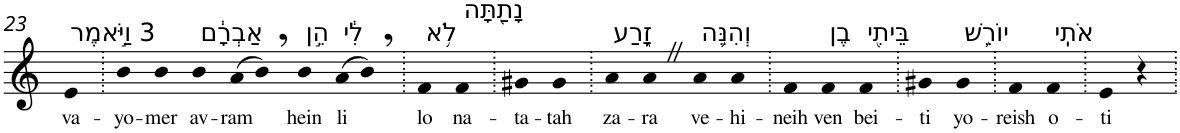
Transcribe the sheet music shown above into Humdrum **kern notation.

**kern	**text
*part1	*part1
*staff1	*staff1
*I"Piano	*
*I'Pno	*
!!LO:PB:g=z
*clefG2	*
*k[]	*
=23	=23
!LO:TX:a:t=3 וַיֹּ֣אמֶר	!
!	!LO:LY:b
4e	va-
=24.	=24.
!	!LO:LY:b
4b	-yo-
!	!LO:LY:b
4b	-mer
!LO:TX:a:t=אַבְרָ֔ם	!
!	!LO:LY:b
4b	av-
!	!LO:LY:b
(>8a	-ram
8b,)	.
!LO:TX:a:t=הֵ֣ן	!
!	!LO:LY:b
4b	hein
!LO:TX:a:t=לִ֔י	!
!	!LO:LY:b
(>8a	li
8b,)	.
=25.	=25.
!LO:TX:a:t=לֹ֥א	!
!	!LO:LY:b
4f	lo
!LO:TX:a:t=נָתַ֖תָּה	!
!	!LO:LY:b
4f	na-
=26.	=26.
!	!LO:LY:b
4g#X	-ta-
!	!LO:LY:b
4g#	-tah
=27.	=27.
!LO:TX:a:t=זָ֑רַע	!
!	!LO:LY:b
4a	za-
!	!LO:LY:b
4aZ	-ra
!LO:TX:a:t=וְהִנֵּ֥ה	!
!	!LO:LY:b
4a	ve-
!	!LO:LY:b
4a	-hi-
=28.	=28.
!	!LO:LY:b
4f	-neih
!LO:TX:a:t=בֶן	!
!	!LO:LY:b
4f	ven
!LO:TX:a:t=בֵּיתִ֖י	!
!	!LO:LY:b
4f	bei-
=29.	=29.
!	!LO:LY:b
4g#X	-ti
!LO:TX:a:t=יוֹרֵ֥שׁ	!
!	!LO:LY:b
4g#	yo-
=30.	=30.
!	!LO:LY:b
4f	-reish
!LO:TX:a:t=אֹתִֽי	!
!	!LO:LY:b
4f	o-
=31.	=31.
!	!LO:LY:b
4e	-ti
4r	.
=.	=.
*-	*-
